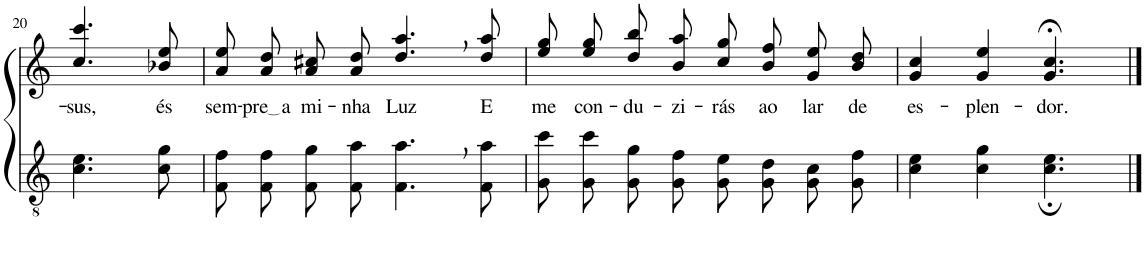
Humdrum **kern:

**kern	**kern	**text
*part2	*part1	*part1
*staff2	*staff1	*staff1
*I"Parte III e IV	*I"Parte I e II	*
!!LO:PB:g=z
*clefGv2	*clefG2	*
*Trd5c9	*Trd5c9	*
*k[]	*k[]	*
*M4/4	*M4/4	*
=20	=20	=20
!	!	!LO:LY:b
4.c\ 4.e\	4.cc/ 4.ccc/	sus,
!	!	!LO:LY:b
8c\ 8g\	8b-X/ 8ee/	és
=21	=21	=21
!	!	!LO:LY:b
8F\ 8f\L	8a\ 8ee\L	sem-
!	!	!LO:LY:b
8F\ 8f\J	8a\ 8dd\J	pre a
!	!	!LO:LY:b
8F\ 8g\L	8a\ 8cc#X\L	mi-
!	!	!LO:LY:b
8F\ 8a\J	8a\ 8dd\J	-nha
!	!	!LO:LY:b
4.F\, 4.a\,	4.dd/, 4.aa/,	Luz
!	!	!LO:LY:b
8F\ 8a\	8dd/ 8aa/	E
=22	=22	=22
!	!	!LO:LY:b
8G\ 8cc\L	8ee\ 8gg\L	me
!	!	!LO:LY:b
8G\ 8cc\J	8ee\ 8gg\J	con-
!	!	!LO:LY:b
8G\ 8g\L	8dd\ 8bb\L	-du-
!	!	!LO:LY:b
8G\ 8f\J	8b\ 8aa\J	-zi-
!	!	!LO:LY:b
8G\ 8e\L	8cc\ 8gg\L	-rás
!	!	!LO:LY:b
8G\ 8d\J	8b\ 8ff\J	ao
!	!	!LO:LY:b
8G\ 8c\L	8g\ 8ee\L	lar
!	!	!LO:LY:b
8G\ 8f\J	8b\ 8dd\J	de
=23	=23	=23
!	!	!LO:LY:b
4c\ 4e\	4g/ 4cc/	es-
!	!	!LO:LY:b
4c\ 4g\	4g/ 4ee/	-plen-
!	!	!LO:LY:b
4.c\; 4.e\;	4.g/;< 4.cc/;<	-dor.
==	==	==
*-	*-	*-
